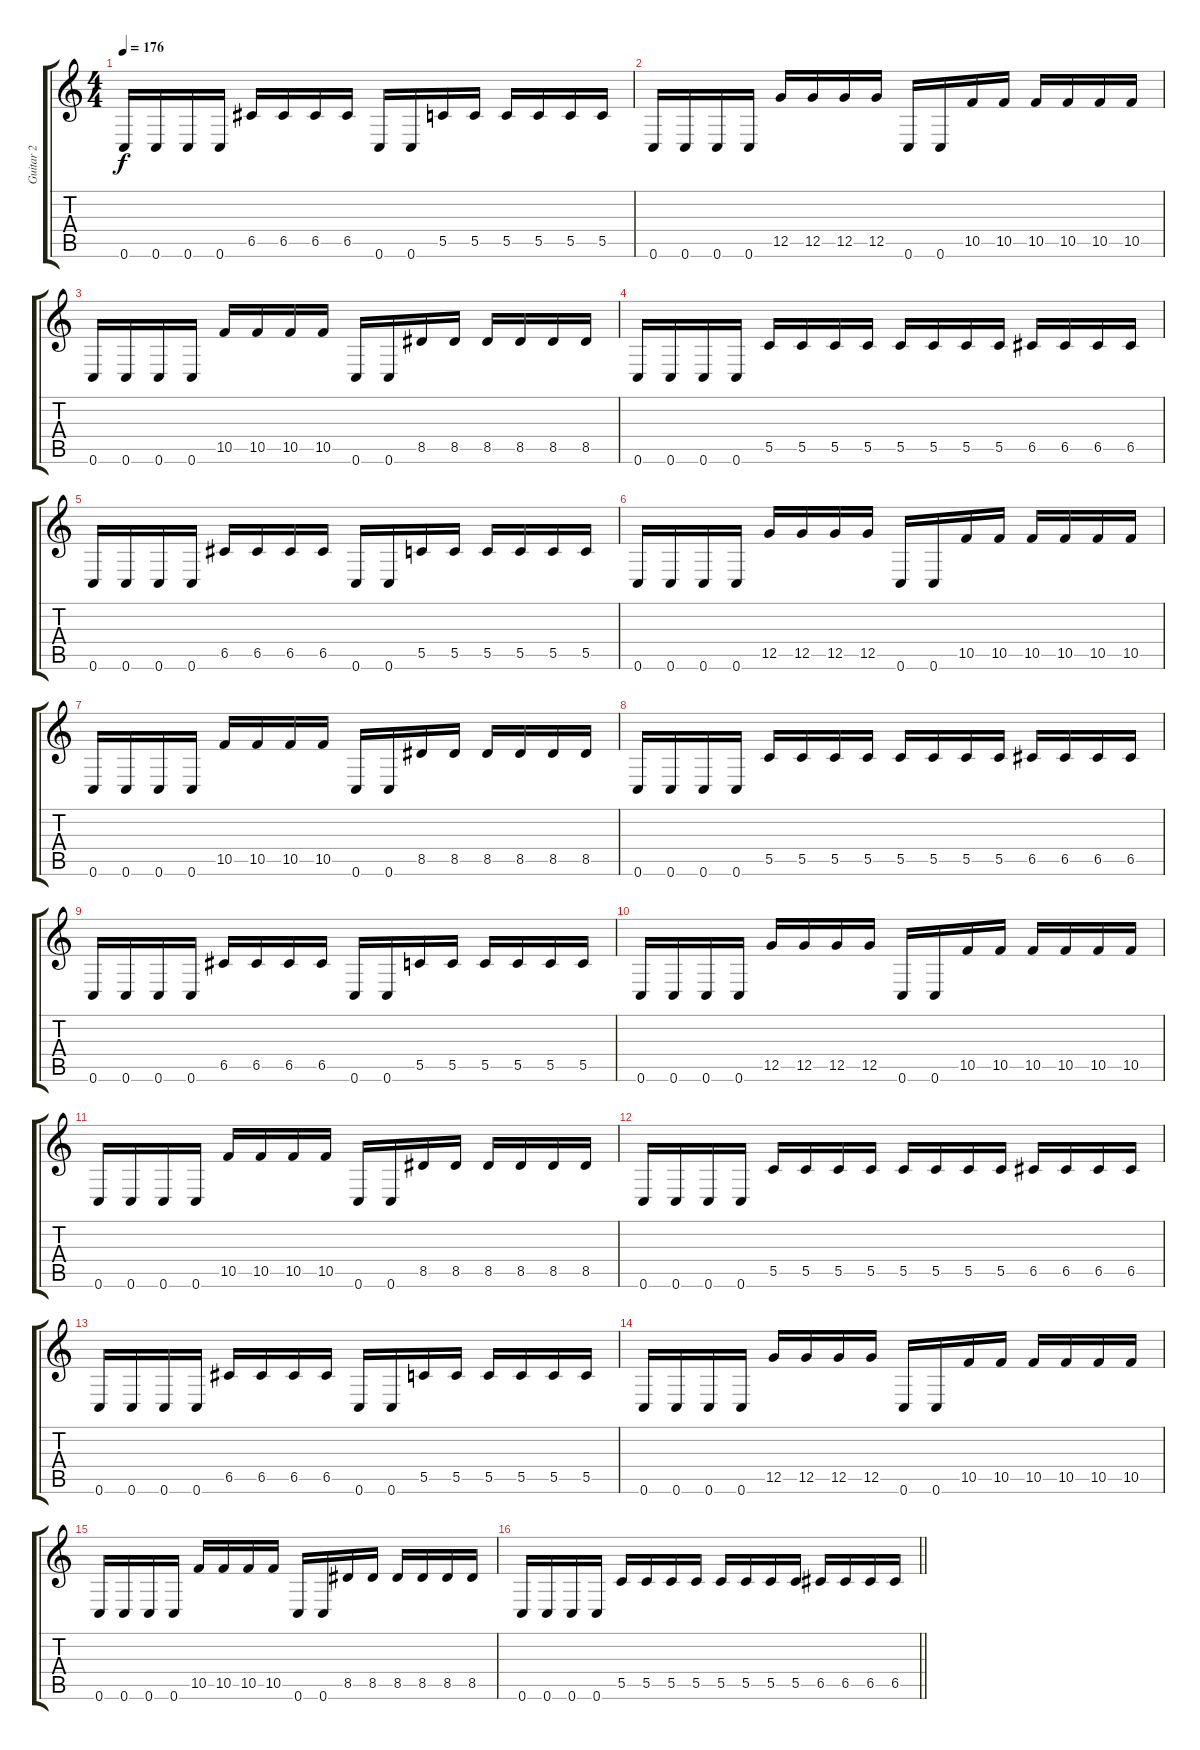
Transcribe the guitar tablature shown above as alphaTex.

\track ("Guitar 2" "Guitar 2") {instrument distortionguitar}
\staff {score tabs}
\tuning (D4 A3 F3 C3 G2 C2) {hide}
\ts (4 4)
\tempo 176
\clef g2
\ks c
0.6.16{dy f} 0.6.16 0.6.16 0.6.16 6.5.16 6.5.16 6.5.16 6.5.16 0.6.16 0.6.16 5.5.16 5.5.16 5.5.16 5.5.16 5.5.16 5.5.16 |
0.6.16 0.6.16 0.6.16 0.6.16 12.5.16 12.5.16 12.5.16 12.5.16 0.6.16 0.6.16 10.5.16 10.5.16 10.5.16 10.5.16 10.5.16 10.5.16 |
0.6.16 0.6.16 0.6.16 0.6.16 10.5.16 10.5.16 10.5.16 10.5.16 0.6.16 0.6.16 8.5.16 8.5.16 8.5.16 8.5.16 8.5.16 8.5.16 |
0.6.16 0.6.16 0.6.16 0.6.16 5.5.16 5.5.16 5.5.16 5.5.16 5.5.16 5.5.16 5.5.16 5.5.16 6.5.16 6.5.16 6.5.16 6.5.16 |
0.6.16 0.6.16 0.6.16 0.6.16 6.5.16 6.5.16 6.5.16 6.5.16 0.6.16 0.6.16 5.5.16 5.5.16 5.5.16 5.5.16 5.5.16 5.5.16 |
0.6.16 0.6.16 0.6.16 0.6.16 12.5.16 12.5.16 12.5.16 12.5.16 0.6.16 0.6.16 10.5.16 10.5.16 10.5.16 10.5.16 10.5.16 10.5.16 |
0.6.16 0.6.16 0.6.16 0.6.16 10.5.16 10.5.16 10.5.16 10.5.16 0.6.16 0.6.16 8.5.16 8.5.16 8.5.16 8.5.16 8.5.16 8.5.16 |
0.6.16 0.6.16 0.6.16 0.6.16 5.5.16 5.5.16 5.5.16 5.5.16 5.5.16 5.5.16 5.5.16 5.5.16 6.5.16 6.5.16 6.5.16 6.5.16 |
0.6.16 0.6.16 0.6.16 0.6.16 6.5.16 6.5.16 6.5.16 6.5.16 0.6.16 0.6.16 5.5.16 5.5.16 5.5.16 5.5.16 5.5.16 5.5.16 |
0.6.16 0.6.16 0.6.16 0.6.16 12.5.16 12.5.16 12.5.16 12.5.16 0.6.16 0.6.16 10.5.16 10.5.16 10.5.16 10.5.16 10.5.16 10.5.16 |
0.6.16 0.6.16 0.6.16 0.6.16 10.5.16 10.5.16 10.5.16 10.5.16 0.6.16 0.6.16 8.5.16 8.5.16 8.5.16 8.5.16 8.5.16 8.5.16 |
0.6.16 0.6.16 0.6.16 0.6.16 5.5.16 5.5.16 5.5.16 5.5.16 5.5.16 5.5.16 5.5.16 5.5.16 6.5.16 6.5.16 6.5.16 6.5.16 |
0.6.16 0.6.16 0.6.16 0.6.16 6.5.16 6.5.16 6.5.16 6.5.16 0.6.16 0.6.16 5.5.16 5.5.16 5.5.16 5.5.16 5.5.16 5.5.16 |
0.6.16 0.6.16 0.6.16 0.6.16 12.5.16 12.5.16 12.5.16 12.5.16 0.6.16 0.6.16 10.5.16 10.5.16 10.5.16 10.5.16 10.5.16 10.5.16 |
0.6.16 0.6.16 0.6.16 0.6.16 10.5.16 10.5.16 10.5.16 10.5.16 0.6.16 0.6.16 8.5.16 8.5.16 8.5.16 8.5.16 8.5.16 8.5.16 |
\barLineRight lightlight
0.6.16 0.6.16 0.6.16 0.6.16 5.5.16 5.5.16 5.5.16 5.5.16 5.5.16 5.5.16 5.5.16 5.5.16 6.5.16 6.5.16 6.5.16 6.5.16
